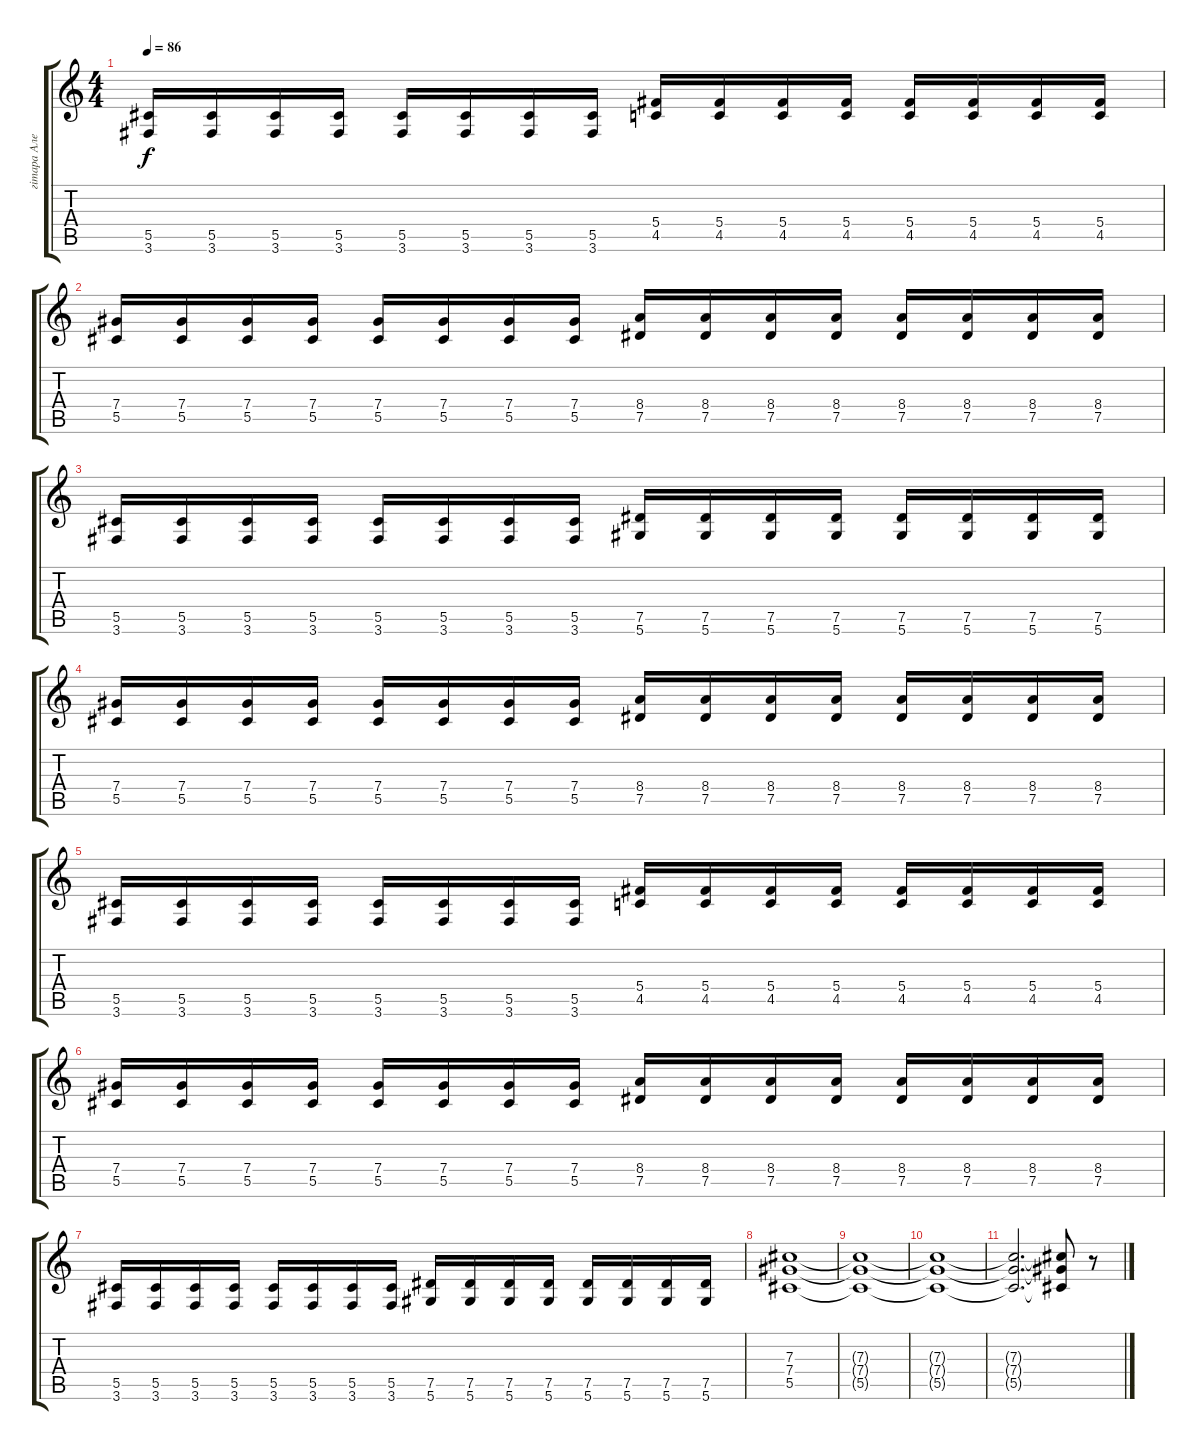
\track ("гiтара Алесь" "гiтара Але") {instrument distortionguitar}
\staff {score tabs}
\tuning (Eb4 Bb3 Gb3 Db3 Ab2 Eb2) {hide}
\ts (4 4)
\tempo 86
\clef g2
\ks c
(5.5 3.6).16{dy f} (5.5 3.6).16 (5.5 3.6).16 (5.5 3.6).16 (5.5 3.6).16 (5.5 3.6).16 (5.5 3.6).16 (5.5 3.6).16 (5.4 4.5).16 (5.4 4.5).16 (5.4 4.5).16 (5.4 4.5).16 (5.4 4.5).16 (5.4 4.5).16 (5.4 4.5).16 (5.4 4.5).16 |
(7.4 5.5).16 (7.4 5.5).16 (7.4 5.5).16 (7.4 5.5).16 (7.4 5.5).16 (7.4 5.5).16 (7.4 5.5).16 (7.4 5.5).16 (8.4 7.5).16 (8.4 7.5).16 (8.4 7.5).16 (8.4 7.5).16 (8.4 7.5).16 (8.4 7.5).16 (8.4 7.5).16 (8.4 7.5).16 |
(5.5 3.6).16 (5.5 3.6).16 (5.5 3.6).16 (5.5 3.6).16 (5.5 3.6).16 (5.5 3.6).16 (5.5 3.6).16 (5.5 3.6).16 (7.5 5.6).16 (7.5 5.6).16 (7.5 5.6).16 (7.5 5.6).16 (7.5 5.6).16 (7.5 5.6).16 (7.5 5.6).16 (7.5 5.6).16 |
(7.4 5.5).16 (7.4 5.5).16 (7.4 5.5).16 (7.4 5.5).16 (7.4 5.5).16 (7.4 5.5).16 (7.4 5.5).16 (7.4 5.5).16 (8.4 7.5).16 (8.4 7.5).16 (8.4 7.5).16 (8.4 7.5).16 (8.4 7.5).16 (8.4 7.5).16 (8.4 7.5).16 (8.4 7.5).16 |
(5.5 3.6).16 (5.5 3.6).16 (5.5 3.6).16 (5.5 3.6).16 (5.5 3.6).16 (5.5 3.6).16 (5.5 3.6).16 (5.5 3.6).16 (5.4 4.5).16 (5.4 4.5).16 (5.4 4.5).16 (5.4 4.5).16 (5.4 4.5).16 (5.4 4.5).16 (5.4 4.5).16 (5.4 4.5).16 |
(7.4 5.5).16 (7.4 5.5).16 (7.4 5.5).16 (7.4 5.5).16 (7.4 5.5).16 (7.4 5.5).16 (7.4 5.5).16 (7.4 5.5).16 (8.4 7.5).16 (8.4 7.5).16 (8.4 7.5).16 (8.4 7.5).16 (8.4 7.5).16 (8.4 7.5).16 (8.4 7.5).16 (8.4 7.5).16 |
(5.5 3.6).16 (5.5 3.6).16 (5.5 3.6).16 (5.5 3.6).16 (5.5 3.6).16 (5.5 3.6).16 (5.5 3.6).16 (5.5 3.6).16 (7.5 5.6).16 (7.5 5.6).16 (7.5 5.6).16 (7.5 5.6).16 (7.5 5.6).16 (7.5 5.6).16 (7.5 5.6).16 (7.5 5.6).16 |
(7.3 7.4 5.5).1 |
(7.3{t} 7.4{t} 5.5{t}).1 |
(7.3{t} 7.4{t} 5.5{t}).1 |
(7.3{t} 7.4{t} 5.5{t}).2{d} (7.3{t} 7.4{t} 5.5{t}).8 r.8
